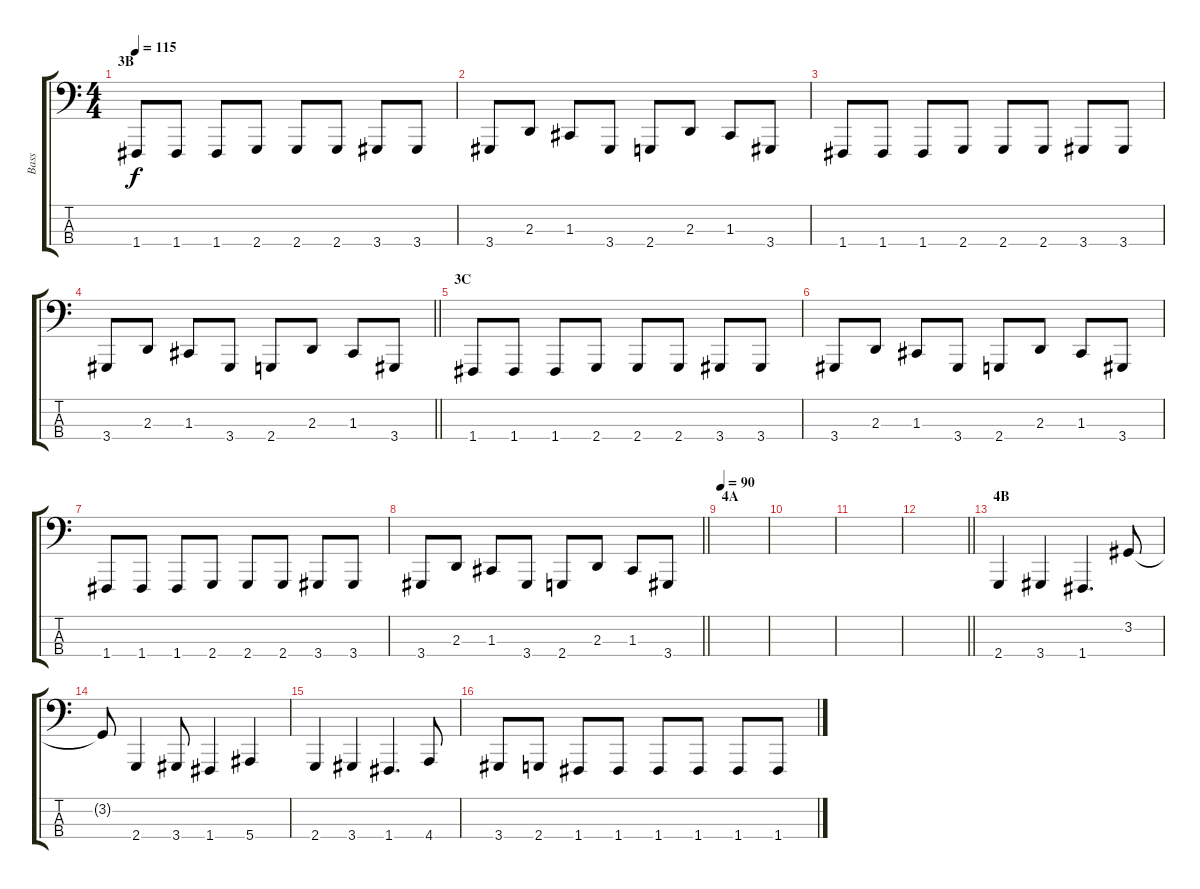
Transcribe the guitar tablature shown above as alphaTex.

\track ("Bass" "Bass") {instrument electricbasspick}
\staff {score tabs}
\tuning (Bb1 F1 C1 F0) {hide}
\ts (4 4)
\section ("" "3B")
\tempo 115
\clef f4
\ks c
1.4.8{dy f} 1.4.8 1.4.8 2.4.8 2.4.8 2.4.8 3.4.8 3.4.8 |
3.4.8 2.3.8 1.3.8 3.4.8 2.4.8 2.3.8 1.3.8 3.4.8 |
1.4.8 1.4.8 1.4.8 2.4.8 2.4.8 2.4.8 3.4.8 3.4.8 |
\barLineRight lightlight
3.4.8 2.3.8 1.3.8 3.4.8 2.4.8 2.3.8 1.3.8 3.4.8 |
\section ("" "3C")
1.4.8 1.4.8 1.4.8 2.4.8 2.4.8 2.4.8 3.4.8 3.4.8 |
3.4.8 2.3.8 1.3.8 3.4.8 2.4.8 2.3.8 1.3.8 3.4.8 |
1.4.8 1.4.8 1.4.8 2.4.8 2.4.8 2.4.8 3.4.8 3.4.8 |
\barLineRight lightlight
3.4.8 2.3.8 1.3.8 3.4.8 2.4.8 2.3.8 1.3.8 3.4.8 |
\section ("" "4A")
\tempo 90
|
|
|
\barLineRight lightlight
|
\section ("" "4B")
2.4.4 3.4.4 1.4.4{d} 3.2.8 |
3.2{t}.8 2.4.4 3.4.8 1.4.4 5.4.4 |
2.4.4 3.4.4 1.4.4{d} 4.4.8 |
3.4.8 2.4.8 1.4.8 1.4.8 1.4.8 1.4.8 1.4.8 1.4.8
